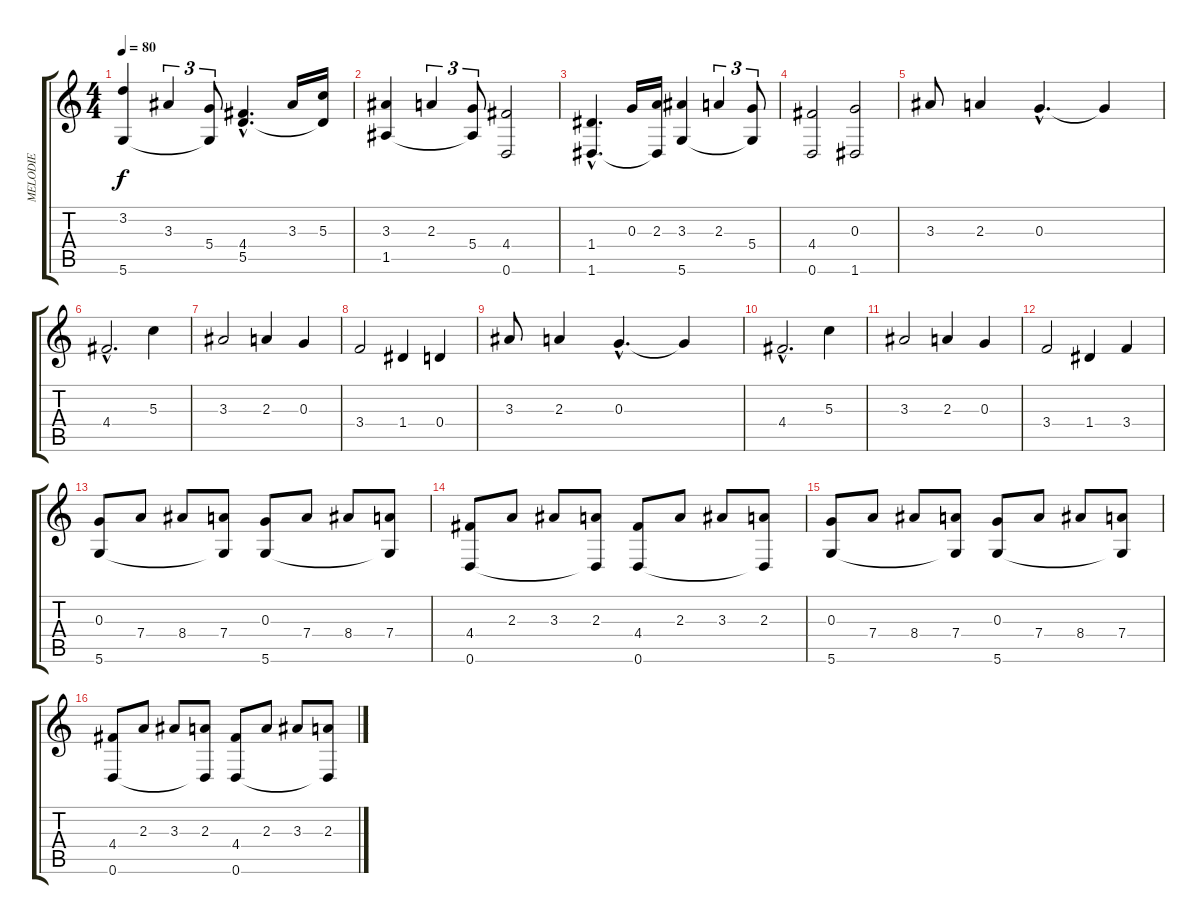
\track ("MELODIE" "MELODIE") {instrument acousticguitarsteel}
\staff {score tabs}
\tuning (E4 B3 G3 D3 A2 D2) {hide}
\ts (4 4)
\tempo 80
\clef g2
\ks c
(3.2 5.6).4{dy f} 3.3.4{tu (3 2)} (5.4 5.6{t}).8{tu (3 2)} (4.4{hac} 5.5{hac}).4{d} 3.3.16 (5.3 5.5{t}).16 |
(3.3 1.5).4 2.3.4{tu (3 2)} (5.4 1.5{t}).8{tu (3 2)} (4.4 0.6).2 |
(1.4{hac} 1.6{hac}).4{d} 0.3.16 (2.3 1.6{t}).16 (3.3 5.6).4 2.3.4{tu (3 2)} (5.4 5.6{t}).8{tu (3 2)} |
(4.4 0.6).2 (0.3 1.6).2 |
3.3.8 2.3.4 0.3{hac}.4{d} 0.3{t}.4 |
4.4{hac}.2{d} 5.3.4 |
3.3.2 2.3.4 0.3.4 |
3.4.2 1.4.4 0.4.4 |
3.3.8 2.3.4 0.3{hac}.4{d} 0.3{t}.4 |
4.4{hac}.2{d} 5.3.4 |
3.3.2 2.3.4 0.3.4 |
3.4.2 1.4.4 3.4.4 |
(0.3 5.6).8 7.4.8 8.4.8 (7.4 5.6{t}).8 (0.3 5.6).8 7.4.8 8.4.8 (7.4 5.6{t}).8 |
(4.4 0.6).8 2.3.8 3.3.8 (2.3 0.6{t}).8 (4.4 0.6).8 2.3.8 3.3.8 (2.3 0.6{t}).8 |
(0.3 5.6).8 7.4.8 8.4.8 (7.4 5.6{t}).8 (0.3 5.6).8 7.4.8 8.4.8 (7.4 5.6{t}).8 |
(4.4 0.6).8 2.3.8 3.3.8 (2.3 0.6{t}).8 (4.4 0.6).8 2.3.8 3.3.8 (2.3 0.6{t}).8
